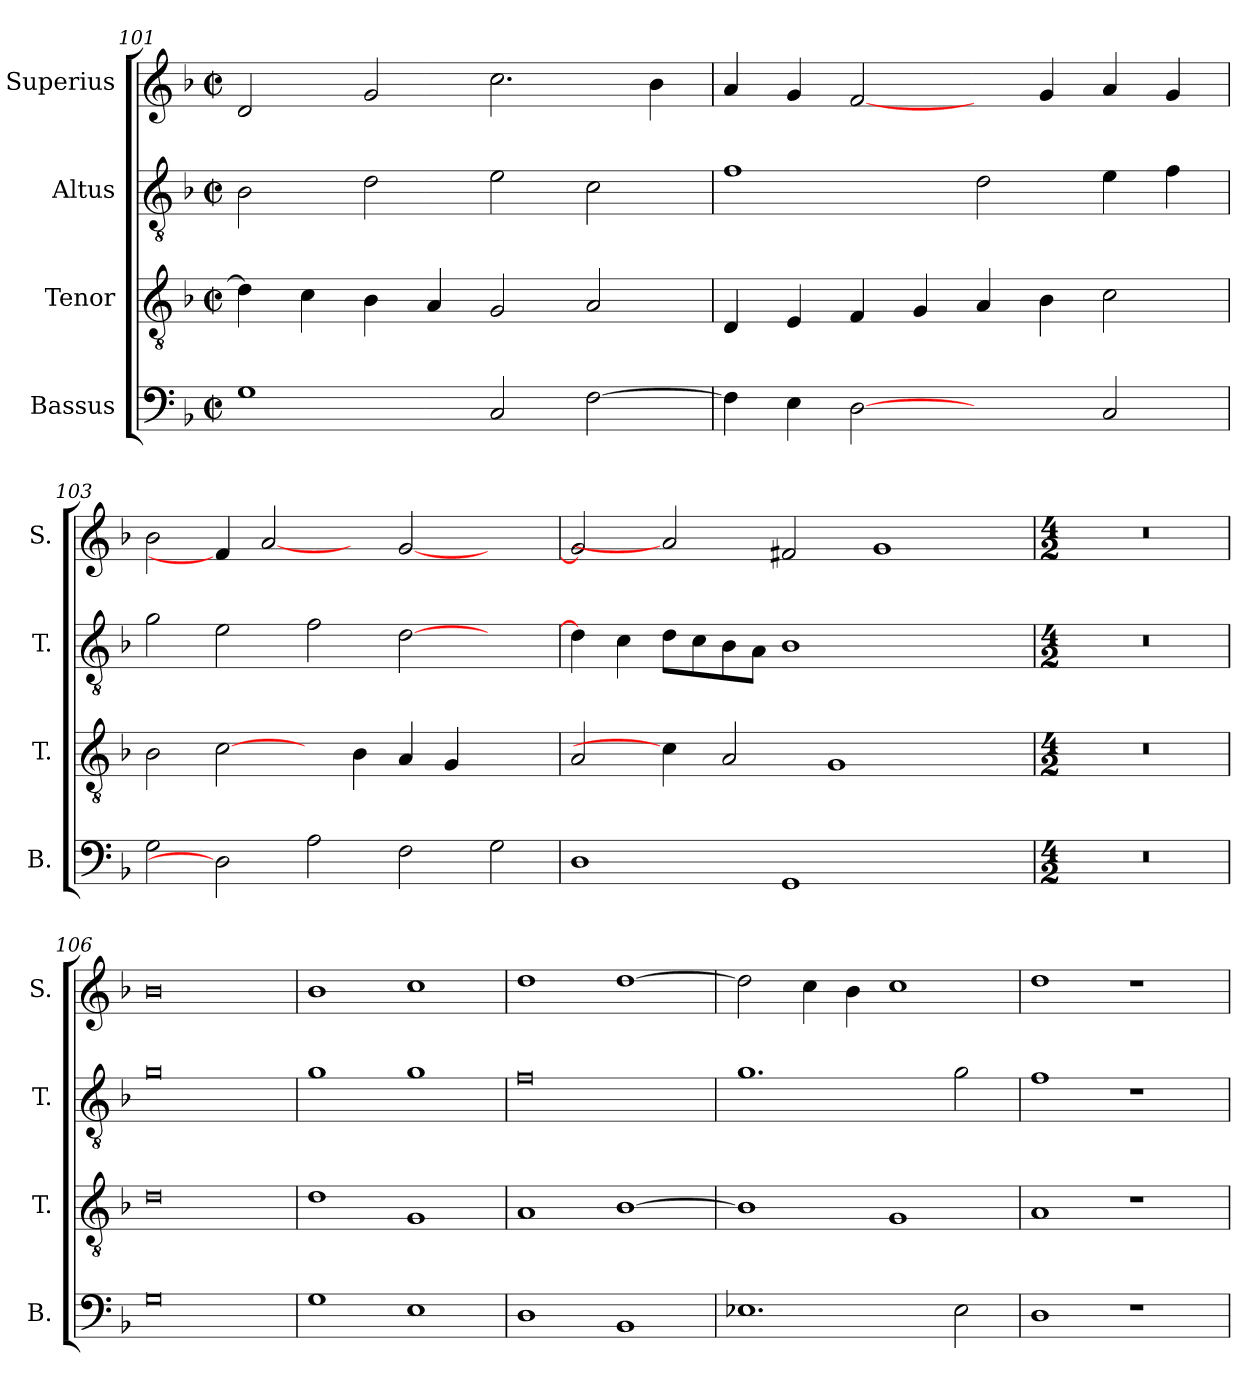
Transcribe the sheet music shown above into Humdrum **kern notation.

**kern	**kern	**kern	**kern
*part4	*part3	*part2	*part1
*staff4	*staff3	*staff2	*staff1
*I"Bassus	*I"Tenor	*I"Altus	*I"Superius
*I'B.	*I'T.	*I'T.	*I'S.
*clefF4	*clefGv2	*clefGv2	*clefG2
*	*ITrd7c12	*ITrd7c12	*
*k[b-]	*k[b-]	*k[b-]	*k[b-]
*F:	*F:	*F:	*F:
*M2/2	*M2/2	*M2/2	*M2/2
*met(c|)	*met(c|)	*met(c|)	*met(c|)
=101	=101	=101	=101
1Gi	4Di\]	2BB-i\	2di/
.	4Ci\	.	.
.	4BB-i\	2Di\	2gi/
.	4AAi/	.	.
2Ci/	2GGi/	2Ei\	2.cci\
[>2Fi\	2AAi/	2Ci\	.
.	.	.	4b-i\
!!LO:LB:g=z
=102	=102	=102	=102
4Fi\]	4DDi/	1Fi	4ai/
4Ei\	4EEi/	.	4gi/
[2Di	4FFi/	.	[2fi/
.	4GGi/	.	.
2ryy	4AAi/	2Di\	4ryy
.	4BB-i\	.	4gi/
2Ci/	2Ci\	4Ei\	4ai/
.	.	4Fi\	4gi/
=103	=103	=103	=103
2Gi\	2BB-i\	2Gi\	2b-i\
2Di]	[2Ci\	2Ei\	4fi/]
.	.	.	[2ai
2Ai\	4ryy	2Fi\	.
.	4BB-i\	.	4ryy
2Fi\	4AAi/	[>2Di\	[<2gi/
.	4GGi/	.	.
2Gi\	2ryy	2ryy	2ryy
=104	=104	=104	=104
1Di	2AAi/	4Di\]	2gi/]
.	.	4Ci\	.
.	4Ci\]	8Di\L	2ai]
.	.	8Ci\	.
.	2AAi/	8BB-i\	.
.	.	8AAi\J	.
1GGi	.	1BB-i	2f#Xi/
.	1GGi	.	.
.	.	.	1gi
2ryy	.	2ryy	.
.	4ryy	.	.
=105	=105	=105	=105
*M4/2	*M4/2	*M4/2	*M4/2
!LO:N:vis=1	!LO:N:vis=1	!LO:N:vis=1	!LO:N:vis=1
0r	0r	0r	0r
=106	=106	=106	=106
0Gi	0Di	0Gi	0b-i
=107	=107	=107	=107
1Gi	1Di	1Gi	1b-i
1Ei	1GGi	1Gi	1cci
!!LO:PB:g=z
=108	=108	=108	=108
1Di	1AAi	0Fi	1ddi
1BB-i	[>1BB-i	.	[>1ddi
=109	=109	=109	=109
1.E-Xi	1BB-i]	1.Gi	2ddi\]
.	.	.	4cci\
.	.	.	4b-i\
.	1GGi	.	1cci
2E-i\	.	2Gi\	.
=110	=110	=110	=110
1Di	1AAi	1Fi	1ddi
1r	1r	1r	1r
=	=	=	=
*-	*-	*-	*-
